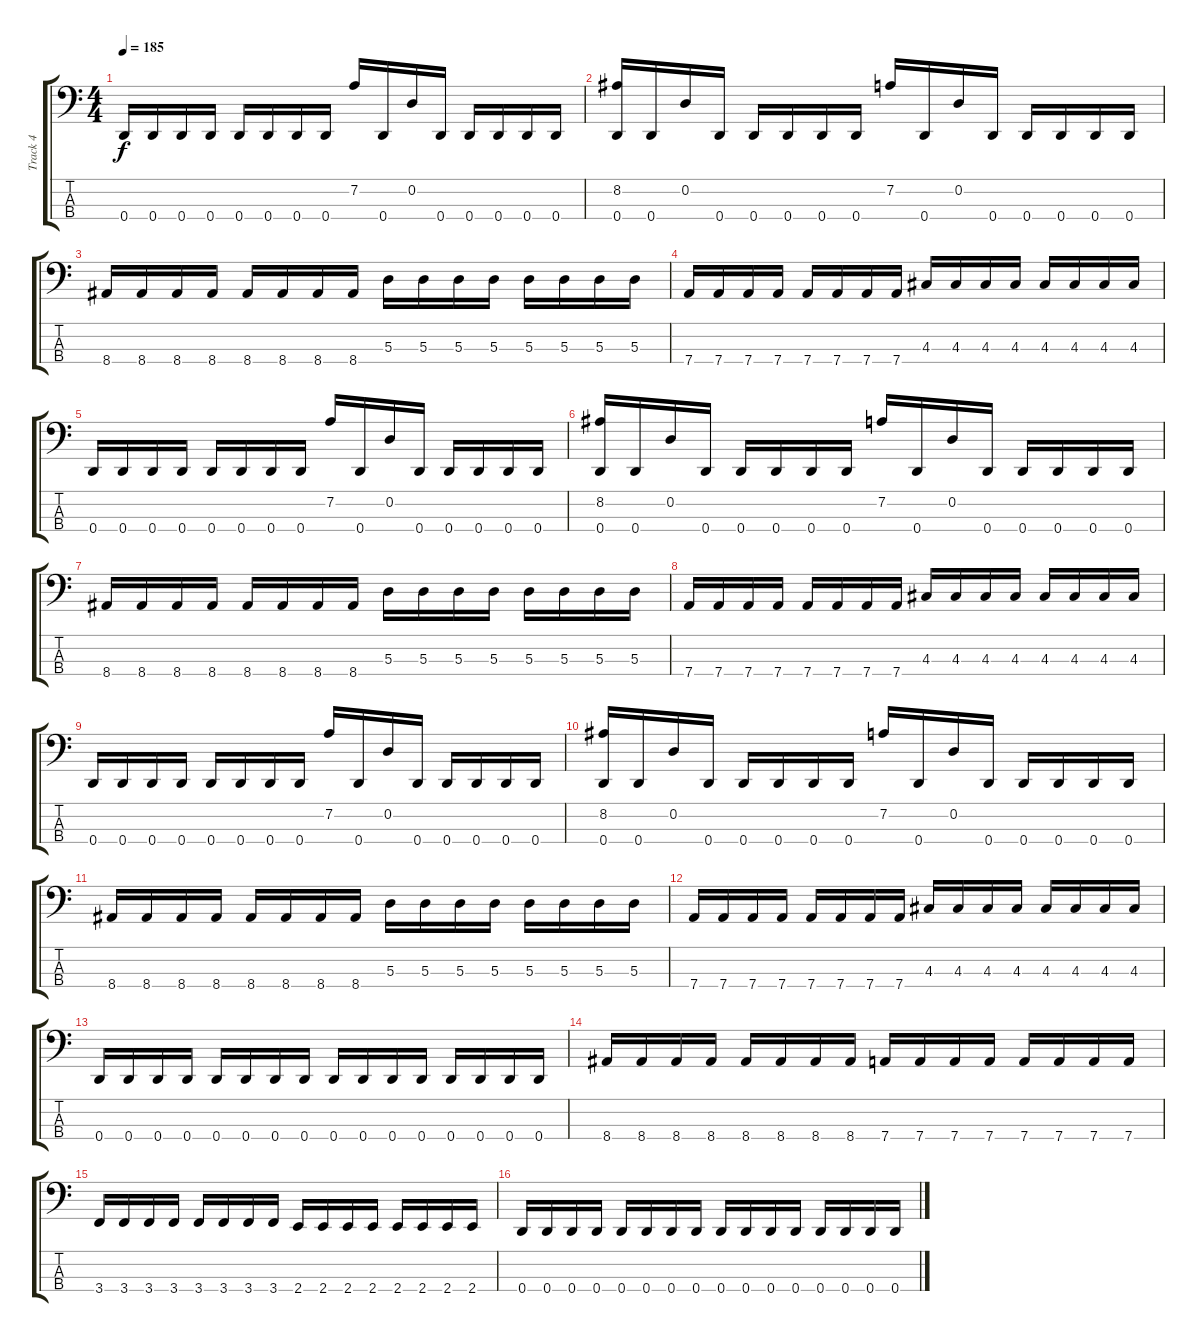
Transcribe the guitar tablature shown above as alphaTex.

\track ("Track 4" "Track 4") {instrument electricbasspick}
\staff {score tabs}
\tuning (G2 D2 A1 D1) {hide}
\ts (4 4)
\tempo 185
\clef f4
\ks c
0.4.16{dy f} 0.4.16 0.4.16 0.4.16 0.4.16 0.4.16 0.4.16 0.4.16 7.2.16 0.4.16 0.2.16 0.4.16 0.4.16 0.4.16 0.4.16 0.4.16 |
(8.2 0.4).16 0.4.16 0.2.16 0.4.16 0.4.16 0.4.16 0.4.16 0.4.16 7.2.16 0.4.16 0.2.16 0.4.16 0.4.16 0.4.16 0.4.16 0.4.16 |
8.4.16 8.4.16 8.4.16 8.4.16 8.4.16 8.4.16 8.4.16 8.4.16 5.3.16 5.3.16 5.3.16 5.3.16 5.3.16 5.3.16 5.3.16 5.3.16 |
7.4.16 7.4.16 7.4.16 7.4.16 7.4.16 7.4.16 7.4.16 7.4.16 4.3.16 4.3.16 4.3.16 4.3.16 4.3.16 4.3.16 4.3.16 4.3.16 |
0.4.16 0.4.16 0.4.16 0.4.16 0.4.16 0.4.16 0.4.16 0.4.16 7.2.16 0.4.16 0.2.16 0.4.16 0.4.16 0.4.16 0.4.16 0.4.16 |
(8.2 0.4).16 0.4.16 0.2.16 0.4.16 0.4.16 0.4.16 0.4.16 0.4.16 7.2.16 0.4.16 0.2.16 0.4.16 0.4.16 0.4.16 0.4.16 0.4.16 |
8.4.16 8.4.16 8.4.16 8.4.16 8.4.16 8.4.16 8.4.16 8.4.16 5.3.16 5.3.16 5.3.16 5.3.16 5.3.16 5.3.16 5.3.16 5.3.16 |
7.4.16 7.4.16 7.4.16 7.4.16 7.4.16 7.4.16 7.4.16 7.4.16 4.3.16 4.3.16 4.3.16 4.3.16 4.3.16 4.3.16 4.3.16 4.3.16 |
0.4.16 0.4.16 0.4.16 0.4.16 0.4.16 0.4.16 0.4.16 0.4.16 7.2.16 0.4.16 0.2.16 0.4.16 0.4.16 0.4.16 0.4.16 0.4.16 |
(8.2 0.4).16 0.4.16 0.2.16 0.4.16 0.4.16 0.4.16 0.4.16 0.4.16 7.2.16 0.4.16 0.2.16 0.4.16 0.4.16 0.4.16 0.4.16 0.4.16 |
8.4.16 8.4.16 8.4.16 8.4.16 8.4.16 8.4.16 8.4.16 8.4.16 5.3.16 5.3.16 5.3.16 5.3.16 5.3.16 5.3.16 5.3.16 5.3.16 |
7.4.16 7.4.16 7.4.16 7.4.16 7.4.16 7.4.16 7.4.16 7.4.16 4.3.16 4.3.16 4.3.16 4.3.16 4.3.16 4.3.16 4.3.16 4.3.16 |
0.4.16 0.4.16 0.4.16 0.4.16 0.4.16 0.4.16 0.4.16 0.4.16 0.4.16 0.4.16 0.4.16 0.4.16 0.4.16 0.4.16 0.4.16 0.4.16 |
8.4.16 8.4.16 8.4.16 8.4.16 8.4.16 8.4.16 8.4.16 8.4.16 7.4.16 7.4.16 7.4.16 7.4.16 7.4.16 7.4.16 7.4.16 7.4.16 |
3.4.16 3.4.16 3.4.16 3.4.16 3.4.16 3.4.16 3.4.16 3.4.16 2.4.16 2.4.16 2.4.16 2.4.16 2.4.16 2.4.16 2.4.16 2.4.16 |
0.4.16 0.4.16 0.4.16 0.4.16 0.4.16 0.4.16 0.4.16 0.4.16 0.4.16 0.4.16 0.4.16 0.4.16 0.4.16 0.4.16 0.4.16 0.4.16
